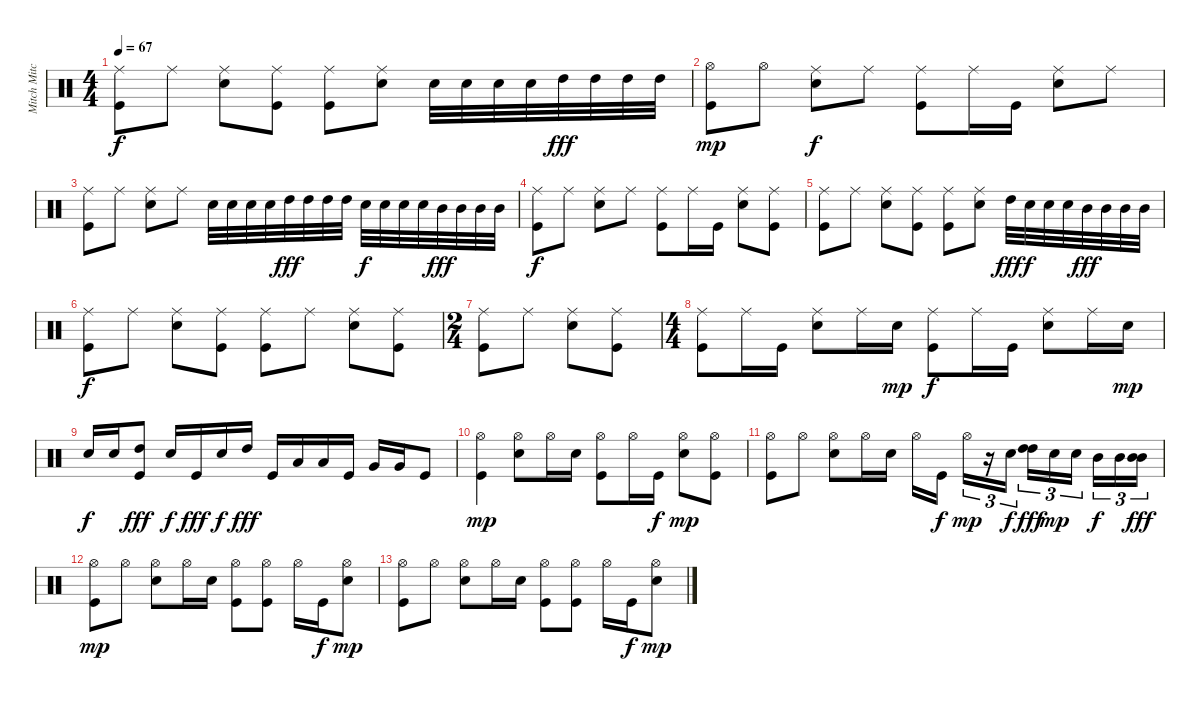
\track ("Mitch Mitchell" "Mitch Mitc") {instrument percussion}
\staff {score}
\articulation defaults
\ts (4 4)
\tempo 67
\clef neutral
\ks c
("Ride (middle)" "Kick (hit)").8{dy f} "Ride (middle)".8 ("Ride (middle)" "Electric Snare (hit)").8 ("Ride (middle)" "Kick (hit)").8 ("Ride (middle)" "Kick (hit)").8 ("Ride (middle)" "Electric Snare (hit)").8 "Electric Snare (hit)".32 "Electric Snare (hit)".32 "Electric Snare (hit)".32 "Electric Snare (hit)".32 "High Tom (hit)".32{dy fff} "High Tom (hit)".32 "High Tom (hit)".32 "High Tom (hit)".32 |
("Hi-Hat (open)" "Kick (hit)").8{dy mp} "Hi-Hat (open)".8 ("Ride (middle)" "Electric Snare (hit)").8{dy f} "Ride (middle)".8 ("Ride (middle)" "Kick (hit)").8 "Ride (middle)".16 "Kick (hit)".16 ("Ride (middle)" "Electric Snare (hit)").8 "Ride (middle)".8 |
("Ride (middle)" "Kick (hit)").8 "Ride (middle)".8 ("Ride (middle)" "Electric Snare (hit)").8 "Ride (middle)".8 "Electric Snare (hit)".32 "Electric Snare (hit)".32 "Electric Snare (hit)".32 "Electric Snare (hit)".32 "High Tom (hit)".32{dy fff} "High Tom (hit)".32 "High Tom (hit)".32 "High Tom (hit)".32 "Electric Snare (hit)".32{dy f} "Electric Snare (hit)".32 "Electric Snare (hit)".32 "Electric Snare (hit)".32 "Mid Tom (hit)".32{dy fff} "Mid Tom (hit)".32 "Mid Tom (hit)".32 "Mid Tom (hit)".32 |
("Ride (middle)" "Kick (hit)").8{dy f} "Ride (middle)".8 ("Ride (middle)" "Electric Snare (hit)").8 "Ride (middle)".8 ("Ride (middle)" "Kick (hit)").8 "Ride (middle)".16 "Kick (hit)".16 ("Ride (middle)" "Electric Snare (hit)").8 ("Ride (middle)" "Kick (hit)").8 |
("Ride (middle)" "Kick (hit)").8 "Ride (middle)".8 ("Ride (middle)" "Electric Snare (hit)").8 ("Ride (middle)" "Kick (hit)").8 ("Ride (middle)" "Kick (hit)").8 ("Ride (middle)" "Electric Snare (hit)").8 "High Tom (hit)".32{dy fff} "Electric Snare (hit)".32{dy f} "Electric Snare (hit)".32 "Electric Snare (hit)".32 "Mid Tom (hit)".32{dy fff} "Mid Tom (hit)".32 "Mid Tom (hit)".32 "Mid Tom (hit)".32 |
("Ride (middle)" "Kick (hit)").8{dy f} "Ride (middle)".8 ("Ride (middle)" "Electric Snare (hit)").8 ("Ride (middle)" "Kick (hit)").8 ("Ride (middle)" "Kick (hit)").8 "Ride (middle)".8 ("Ride (middle)" "Electric Snare (hit)").8 ("Ride (middle)" "Kick (hit)").8 |
\ts (2 4)
("Ride (middle)" "Kick (hit)").8 "Ride (middle)".8 ("Ride (middle)" "Electric Snare (hit)").8 ("Ride (middle)" "Kick (hit)").8 |
\ts (4 4)
("Ride (middle)" "Kick (hit)").8 "Ride (middle)".16 "Kick (hit)".16 ("Ride (middle)" "Electric Snare (hit)").8 "Ride (middle)".16 "Electric Snare (hit)".16{dy mp} ("Ride (middle)" "Kick (hit)").8{dy f} "Ride (middle)".16 "Kick (hit)".16 ("Ride (middle)" "Electric Snare (hit)").8 "Ride (middle)".16 "Electric Snare (hit)".16{dy mp} |
"Electric Snare (hit)".16{dy f} "Electric Snare (hit)".16 ("High Tom (hit)" "Kick (hit)").8{dy fff} "Electric Snare (hit)".16{dy f} "Kick (hit)".16{dy fff} "Electric Snare (hit)".16{dy f} "High Tom (hit)".16{dy fff} "Kick (hit)".16 "Low Tom (hit)".16 "Low Tom (hit)".16 "Kick (hit)".16 "Very Low Tom (hit)".16 "Very Low Tom (hit)".16 "Kick (hit)".8 |
("Hi-Hat (open)" "Kick (hit)").4{dy mp} ("Hi-Hat (open)" "Electric Snare (hit)").8 "Hi-Hat (open)".16 "Electric Snare (hit)".16 ("Hi-Hat (open)" "Kick (hit)").8 "Hi-Hat (open)".16 "Kick (hit)".16{dy f} ("Hi-Hat (open)" "Electric Snare (hit)").8{dy mp} ("Hi-Hat (open)" "Kick (hit)").8 |
("Hi-Hat (open)" "Kick (hit)").8 "Hi-Hat (open)".8 ("Hi-Hat (open)" "Electric Snare (hit)").8 "Hi-Hat (open)".16 "Electric Snare (hit)".16 "Hi-Hat (open)".16 "Kick (hit)".16{dy f} "Hi-Hat (open)".16{tu (3 2) dy mp} r.16{tu (3 2)} "Electric Snare (hit)".16{tu (3 2) dy f} ("High Tom (hit)" "High Tom (hit)").16{tu (3 2) dy fff} "Electric Snare (hit)".16{tu (3 2) dy mp} "Electric Snare (hit)".16{tu (3 2)} "Mid Tom (hit)".16{tu (3 2) dy f} "Mid Tom (hit)".16{tu (3 2)} ("Mid Tom (hit)" "Mid Tom (hit)").16{tu (3 2) dy fff} |
("Hi-Hat (open)" "Kick (hit)").8{dy mp volume 0} "Hi-Hat (open)".8 ("Hi-Hat (open)" "Electric Snare (hit)").8 "Hi-Hat (open)".16 "Electric Snare (hit)".16 ("Hi-Hat (open)" "Kick (hit)").8 ("Hi-Hat (open)" "Kick (hit)").8 "Hi-Hat (open)".16 "Kick (hit)".16{dy f} ("Hi-Hat (open)" "Electric Snare (hit)").8{dy mp} |
("Hi-Hat (open)" "Kick (hit)").8 "Hi-Hat (open)".8 ("Hi-Hat (open)" "Electric Snare (hit)").8 "Hi-Hat (open)".16 "Electric Snare (hit)".16 ("Hi-Hat (open)" "Kick (hit)").8 ("Hi-Hat (open)" "Kick (hit)").8 "Hi-Hat (open)".16 "Kick (hit)".16{dy f} ("Hi-Hat (open)" "Electric Snare (hit)").8{dy mp}
